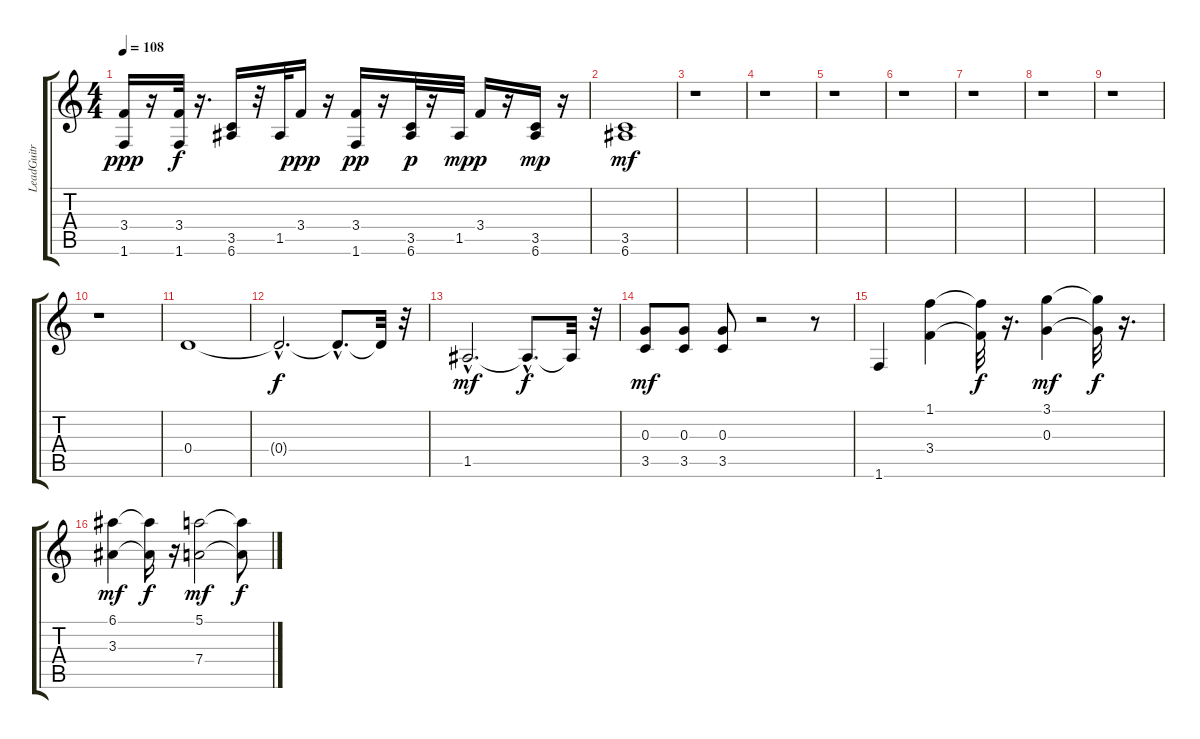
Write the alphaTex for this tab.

\track ("LeadGuitr           " "LeadGuitr ") {instrument electricguitarclean}
\staff {score tabs}
\tuning (E4 B3 G3 D3 A2 E2) {hide}
\ts (4 4)
\tempo 108
\clef g2
\ks c
(3.4 1.6).16{dy ppp} r.16 (3.4 1.6).32{dy f} r.16{d} (3.5 6.6).16 r.32 1.5.32 3.4.16{dy ppp} r.16 (3.4 1.6).16{dy pp} r.16 (3.5 6.6).32{dy p} r.16 1.5.32{dy mp} 3.4.16{dy p} r.16 (3.5 6.6).16{dy mp} r.16 |
(3.5 6.6).1{dy mf} |
r.1 |
r.1 |
r.1 |
r.1 |
r.1 |
r.1 |
r.1 |
r.1 |
0.4.1 |
0.4{hac t}.2{d dy f} 0.4{hac t}.8{d} 0.4{t}.32 r.32 |
1.5{hac}.2{d dy mf} 1.5{hac t}.8{d dy f} 1.5{t}.32 r.32 |
(0.3 3.5).8{dy mf} (0.3 3.5).8 (0.3 3.5).8 r.2 r.8 |
1.6.4 (1.1 3.4).4 (1.1{t} 3.4{t}).32{dy f} r.16{d} (3.1 0.3).4{dy mf} (3.1{t} 0.3{t}).32{dy f} r.16{d} |
(6.1 3.3).4{dy mf} (6.1{t} 3.3{t}).16{dy f} r.16 (5.1 7.4).2{dy mf} (5.1{t} 7.4{t}).8{dy f}
